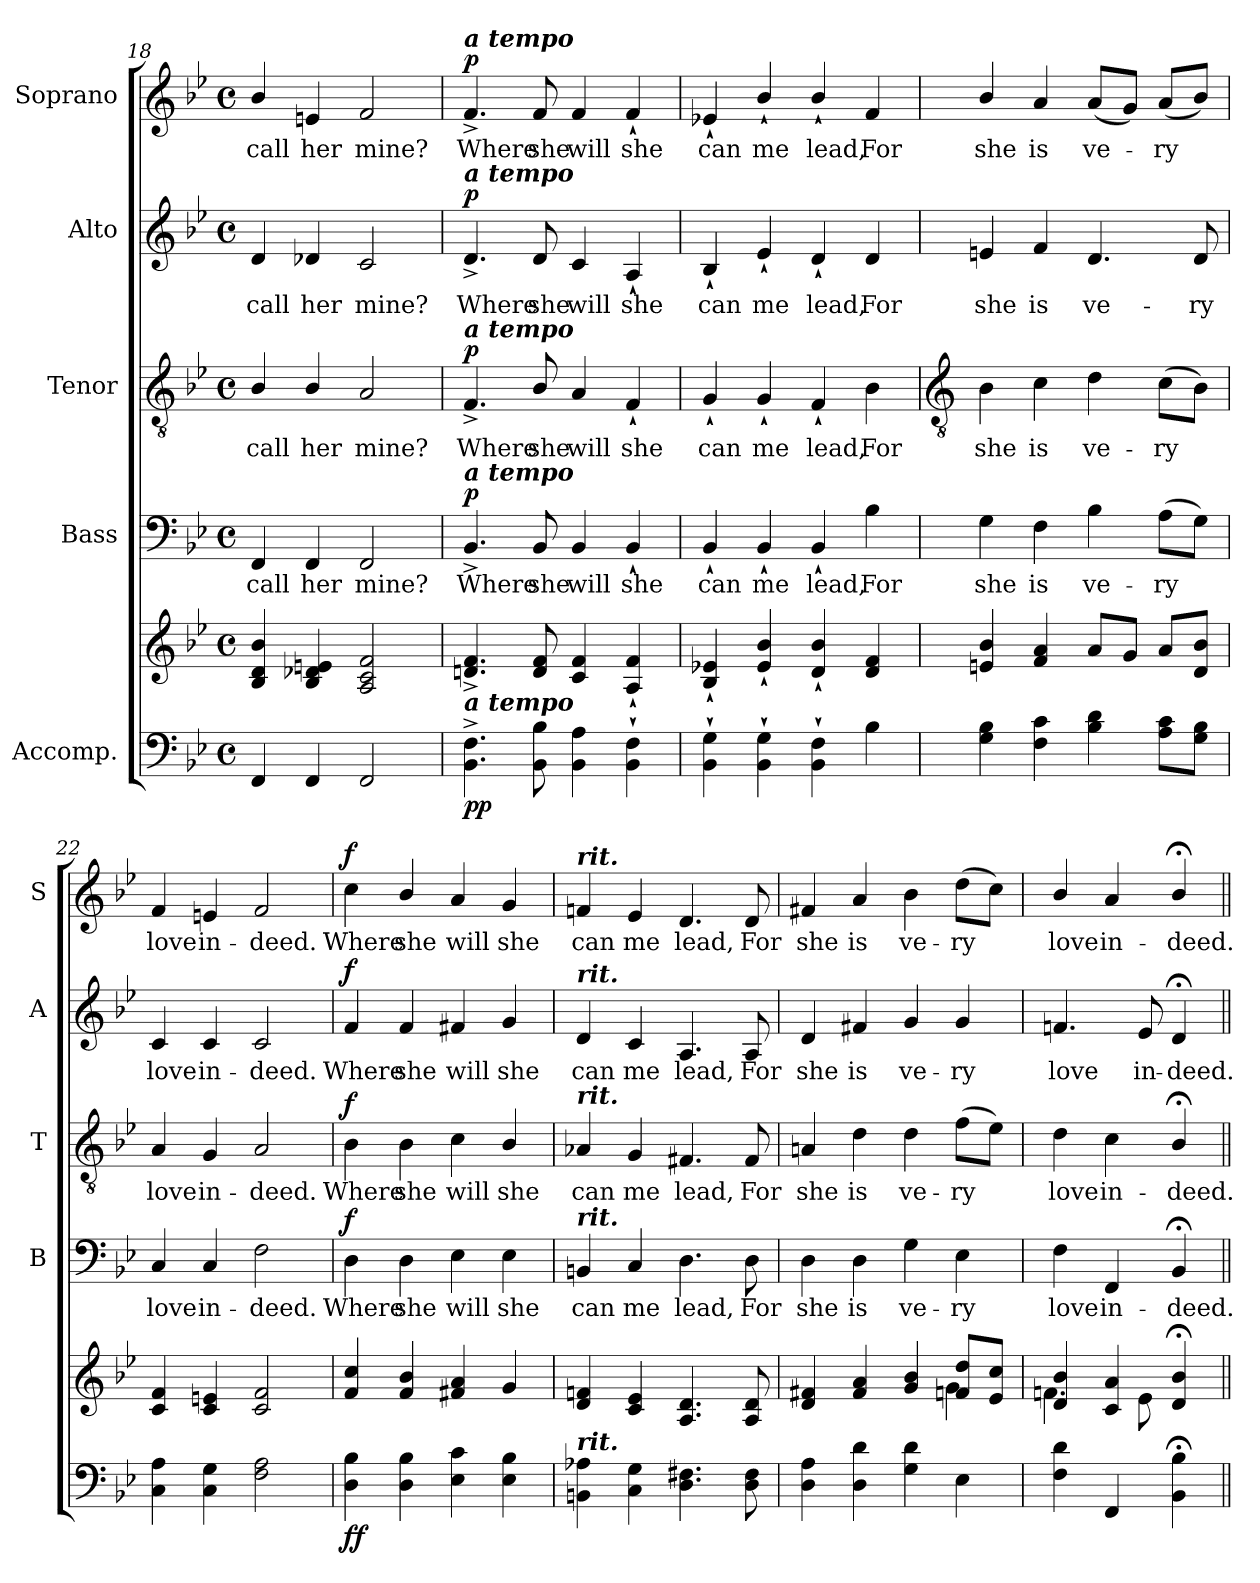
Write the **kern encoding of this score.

**kern	**kern	**dynam	**kern	**text	**dynam	**kern	**text	**dynam	**kern	**text	**dynam	**kern	**text	**dynam
*part5	*part5	*part5	*part4	*part4	*part4	*part3	*part3	*part3	*part2	*part2	*part2	*part1	*part1	*part1
*staff6	*staff5	*staff5/6	*staff4	*staff4	*staff4	*staff3	*staff3	*staff3	*staff2	*staff2	*staff2	*staff1	*staff1	*staff1
*I"Accomp.	*	*	*I"Bass	*	*	*I"Tenor	*	*	*I"Alto	*	*	*I"Soprano	*	*
*	*	*	*I'B	*	*	*I'T	*	*	*I'A	*	*	*I'S	*	*
*clefF4	*clefG2	*	*clefF4	*	*	*clefGv2	*	*	*clefG2	*	*	*clefG2	*	*
*k[b-e-]	*k[b-e-]	*	*k[b-e-]	*	*	*k[b-e-]	*	*	*k[b-e-]	*	*	*k[b-e-]	*	*
*B-:	*B-:	*	*B-:	*	*	*B-:	*	*	*B-:	*	*	*B-:	*	*
*M4/4	*M4/4	*	*M4/4	*	*	*M4/4	*	*	*M4/4	*	*	*M4/4	*	*
*met(c)	*met(c)	*	*met(c)	*	*	*met(c)	*	*	*met(c)	*	*	*met(c)	*	*
=18	=18	=18	=18	=18	=18	=18	=18	=18	=18	=18	=18	=18	=18	=18
!	!	!	!	!LO:LY:b	!	!	!LO:LY:b	!	!	!LO:LY:b	!	!	!LO:LY:b	!
4FF	4B-/ 4d/ 4b-/	.	4FF	call	.	4B-/	call	.	4d	call	.	4b-/	call	.
!	!	!	!	!LO:LY:b	!	!	!LO:LY:b	!	!	!LO:LY:b	!	!	!LO:LY:b	!
4FF	4B- 4d-X 4en	.	4FF	her	.	4B-/	her	.	4d-X	her	.	4en	her	.
!	!	!	!	!LO:LY:b	!	!	!LO:LY:b	!	!	!LO:LY:b	!	!	!LO:LY:b	!
2FF	2A 2c 2f	.	2FF	mine?	.	2A	mine?	.	2c	mine?	.	2f	mine?	.
=19	=19	=19	=19	=19	=19	=19	=19	=19	=19	=19	=19	=19	=19	=19
!	!	!	!	!	!	!	!	!	!	!	!	!LO:TX:a:Bi:t=a tempo	!	!
!	!	!	!	!	!	!	!	!	!LO:TX:a:Bi:t=a tempo	!	!	!	!	!
!	!	!	!	!	!	!LO:TX:a:Bi:t=a tempo	!	!	!	!	!	!	!	!
!	!	!	!LO:TX:a:Bi:t=a tempo	!	!	!	!	!	!	!	!	!	!	!
!LO:TX:a:Bi:t=a tempo	!	!	!	!	!	!	!	!	!	!	!	!	!	!
!	!	!LO:DY:b=2	!	!LO:LY:b	!	!	!LO:LY:b	!	!	!LO:LY:b	!	!	!LO:LY:b	!
!	!	!LO:DY:n=1:b	!	!	!LO:DY:b	!	!	!LO:DY:b	!	!	!LO:DY:b	!	!	!LO:DY:b
4.BB-^ 4.F^	4.dn^ 4.f^	p p	4.BB-^	Where	p	4.F^	Where	p	4.d^	Where	p	4.f^	Where	p
!	!	!	!	!LO:LY:b	!	!	!LO:LY:b	!	!	!LO:LY:b	!	!	!LO:LY:b	!
8BB- 8B-	8d 8f	.	8BB-	she	.	8B-/	she	.	8d	she	.	8f	she	.
!	!	!	!	!LO:LY:b	!	!	!LO:LY:b	!	!	!LO:LY:b	!	!	!LO:LY:b	!
4BB- 4A	4c 4f	.	4BB-	will	.	4A	will	.	4c	will	.	4f	will	.
!	!	!	!	!LO:LY:b	!	!	!LO:LY:b	!	!	!LO:LY:b	!	!	!LO:LY:b	!
4BB-` 4F`	4A` 4f`	.	4BB-`	she	.	4F`	she	.	4A`	she	.	4f`	she	.
=20	=20	=20	=20	=20	=20	=20	=20	=20	=20	=20	=20	=20	=20	=20
!	!	!	!	!LO:LY:b	!	!	!LO:LY:b	!	!	!LO:LY:b	!	!	!LO:LY:b	!
4BB-` 4G`	4B-` 4e-X`	.	4BB-`	can	.	4G`	can	.	4B-`	can	.	4e-X`	can	.
!	!	!	!	!LO:LY:b	!	!	!LO:LY:b	!	!	!LO:LY:b	!	!	!LO:LY:b	!
4BB-` 4G`	4e-/` 4b-/`	.	4BB-`	me	.	4G`	me	.	4e-`	me	.	4b-`/	me	.
!	!	!	!	!LO:LY:b	!	!	!LO:LY:b	!	!	!LO:LY:b	!	!	!LO:LY:b	!
4BB-` 4F`	4d/` 4b-/`	.	4BB-`	lead,	.	4F`	lead,	.	4d`	lead,	.	4b-`/	lead,	.
!	!	!	!	!LO:LY:b	!	!	!LO:LY:b	!	!	!LO:LY:b	!	!	!LO:LY:b	!
4B-	4d 4f	.	4B-	For	.	4B-	For	.	4d	For	.	4f	For	.
!!LO:LB:g=z
=21	=21	=21	=21	=21	=21	=21	=21	=21	=21	=21	=21	=21	=21	=21
*	*	*	*	*	*	*clefGv2	*	*	*	*	*	*	*	*
*	*^	*	*	*	*	*	*	*	*	*	*	*	*	*
!	!	!	!	!	!LO:LY:b	!	!	!LO:LY:b	!	!	!LO:LY:b	!	!	!LO:LY:b	!
4G 4B-	4en/ 4b-/	1ryy	.	4G	she	.	4B-	she	.	4en	she	.	4b-/	she	.
!	!	!	!	!	!LO:LY:b	!	!	!LO:LY:b	!	!	!LO:LY:b	!	!	!LO:LY:b	!
4F 4c	4f 4a	.	.	4F	is	.	4c	is	.	4f	is	.	4a	is	.
!	!	!	!	!	!LO:LY:b	!	!	!LO:LY:b	!	!	!LO:LY:b	!	!	!LO:LY:b	!
4B- 4d	8aL	.	.	4B-	ve-	.	4d	ve-	.	4.d	ve-	.	(<8aL	ve-	.
.	8gJ	.	.	.	.	.	.	.	.	.	.	.	8gJ)	.	.
!	!	!	!	!	!LO:LY:b	!	!	!LO:LY:b	!	!	!	!	!	!LO:LY:b	!
8A 8cL	8aL	.	.	(>8AL	-ry	.	(>8cL	-ry	.	.	.	.	(<8aL	ry	.
!	!	!	!	!	!	!	!	!	!	!	!LO:LY:b	!	!	!	!
8G 8B-J	8d 8b-J	.	.	8GJ)	.	.	8B-J)	.	.	8d	-ry	.	8b-J)	.	.
=22	=22	=22	=22	=22	=22	=22	=22	=22	=22	=22	=22	=22	=22	=22	=22
!	!	!	!	!	!LO:LY:b	!	!	!LO:LY:b	!	!	!LO:LY:b	!	!	!LO:LY:b	!
4C 4A	4c 4f	1ryy	.	4C	love	.	4A	love	.	4c	love	.	4f	love	.
!	!	!	!	!	!LO:LY:b	!	!	!LO:LY:b	!	!	!LO:LY:b	!	!	!LO:LY:b	!
4C 4G	4c 4en	.	.	4C	in-	.	4G	in-	.	4c	in-	.	4en	in-	.
!	!	!	!	!	!LO:LY:b	!	!	!LO:LY:b	!	!	!LO:LY:b	!	!	!LO:LY:b	!
2F 2A	2c 2f	.	.	2F	-deed.	.	2A	-deed.	.	2c	-deed.	.	2f	-deed.	.
=23	=23	=23	=23	=23	=23	=23	=23	=23	=23	=23	=23	=23	=23	=23	=23
!	!	!	!LO:DY:b=2	!	!LO:LY:b	!	!	!LO:LY:b	!	!	!LO:LY:b	!	!	!LO:LY:b	!
!	!	!	!LO:DY:n=1:b	!	!	!LO:DY:b	!	!	!LO:DY:b	!	!	!LO:DY:b	!	!	!LO:DY:b
4D 4B-	4f 4cc	1ryy	f f	4D	Where	f	4B-	Where	f	4f	Where	f	4cc	Where	f
!	!	!	!	!	!LO:LY:b	!	!	!LO:LY:b	!	!	!LO:LY:b	!	!	!LO:LY:b	!
4D 4B-	4f/ 4b-/	.	.	4D	she	.	4B-	she	.	4f	she	.	4b-/	she	.
!	!	!	!	!	!LO:LY:b	!	!	!LO:LY:b	!	!	!LO:LY:b	!	!	!LO:LY:b	!
4E- 4c	4f#X 4a	.	.	4E-	will	.	4c	will	.	4f#X	will	.	4a	will	.
!	!	!	!	!	!LO:LY:b	!	!	!LO:LY:b	!	!	!LO:LY:b	!	!	!LO:LY:b	!
4E- 4B-	4g	.	.	4E-	she	.	4B-/	she	.	4g	she	.	4g	she	.
=24	=24	=24	=24	=24	=24	=24	=24	=24	=24	=24	=24	=24	=24	=24	=24
!	!	!	!	!	!	!	!	!	!	!	!	!	!LO:TX:a:Bi:t=rit.	!	!
!	!	!	!	!	!	!	!	!	!	!LO:TX:a:Bi:t=rit.	!	!	!	!	!
!	!	!	!	!	!	!	!LO:TX:a:Bi:t=rit.	!	!	!	!	!	!	!	!
!	!	!	!	!LO:TX:a:Bi:t=rit.	!	!	!	!	!	!	!	!	!	!	!
!LO:TX:a:Bi:t=rit.	!	!	!	!	!	!	!	!	!	!	!	!	!	!	!
!	!	!	!	!	!LO:LY:b	!	!	!LO:LY:b	!	!	!LO:LY:b	!	!	!LO:LY:b	!
4BBn 4A-X	4d 4fn	1ryy	.	4BBn	can	.	4A-X	can	.	4d	can	.	4fn	can	.
!	!	!	!	!	!LO:LY:b	!	!	!LO:LY:b	!	!	!LO:LY:b	!	!	!LO:LY:b	!
4C 4G	4c 4e-	.	.	4C	me	.	4G	me	.	4c	me	.	4e-	me	.
!	!	!	!	!	!LO:LY:b	!	!	!LO:LY:b	!	!	!LO:LY:b	!	!	!LO:LY:b	!
4.D 4.F#X	4.A 4.d	.	.	4.D	lead,	.	4.F#X	lead,	.	4.A	lead,	.	4.d	lead,	.
!	!	!	!	!	!LO:LY:b	!	!	!LO:LY:b	!	!	!LO:LY:b	!	!	!LO:LY:b	!
8D 8F#	8A 8d	.	.	8D	For	.	8F#	For	.	8A	For	.	8d	For	.
=25	=25	=25	=25	=25	=25	=25	=25	=25	=25	=25	=25	=25	=25	=25	=25
!	!	!	!	!	!LO:LY:b	!	!	!LO:LY:b	!	!	!LO:LY:b	!	!	!LO:LY:b	!
4D 4A	4d 4f#X	2ryy	.	4D	she	.	4An	she	.	4d	she	.	4f#X	she	.
!	!	!	!	!	!LO:LY:b	!	!	!LO:LY:b	!	!	!LO:LY:b	!	!	!LO:LY:b	!
4D 4d	4f# 4a	.	.	4D	is	.	4d	is	.	4f#X	is	.	4a	is	.
!	!	!	!	!	!LO:LY:b	!	!	!LO:LY:b	!	!	!LO:LY:b	!	!	!LO:LY:b	!
4G 4d	4g 4b-	4ryy	.	4G	ve-	.	4d	ve-	.	4g	ve-	.	4b-	ve-	.
!	!	!	!	!	!LO:LY:b	!	!	!LO:LY:b	!	!	!LO:LY:b	!	!	!LO:LY:b	!
4E-	8fn 8ddL	4g\	.	4E-	-ry	.	(>8fL	-ry	.	4g	-ry	.	(>8ddL	-ry	.
.	8e- 8ccJ	.	.	.	.	.	8e-J)	.	.	.	.	.	8ccJ)	.	.
=26	=26	=26	=26	=26	=26	=26	=26	=26	=26	=26	=26	=26	=26	=26	=26
!	!	!	!	!	!LO:LY:b	!	!	!LO:LY:b	!	!	!LO:LY:b	!	!	!LO:LY:b	!
4F 4d	4d/ 4b-/	4.fn\	.	4F	love	.	4d	love	.	4.fn	love	.	4b-/	love	.
!	!	!	!	!	!LO:LY:b	!	!	!LO:LY:b	!	!	!	!	!	!LO:LY:b	!
4FF	4c 4a	.	.	4FF	in-	.	4c	in-	.	.	.	.	4a	in-	.
!	!	!	!	!	!	!	!	!	!	!	!LO:LY:b	!	!	!	!
.	.	8e-\	.	.	.	.	.	.	.	8e-	in-	.	.	.	.
!	!	!	!	!	!LO:LY:b	!	!	!LO:LY:b	!	!	!LO:LY:b	!	!	!LO:LY:b	!
4BB-; 4B-;	4d/;< 4b-/;<	4ryy	.	4BB-;<	-deed.	.	4B-;</	-deed.	.	4d;<	-deed.	.	4b-;</	-deed.	.
*	*v	*v	*	*	*	*	*	*	*	*	*	*	*	*	*
=||	=||	=||	=||	=||	=||	=||	=||	=||	=||	=||	=||	=||	=||	=||
*-	*-	*-	*-	*-	*-	*-	*-	*-	*-	*-	*-	*-	*-	*-
